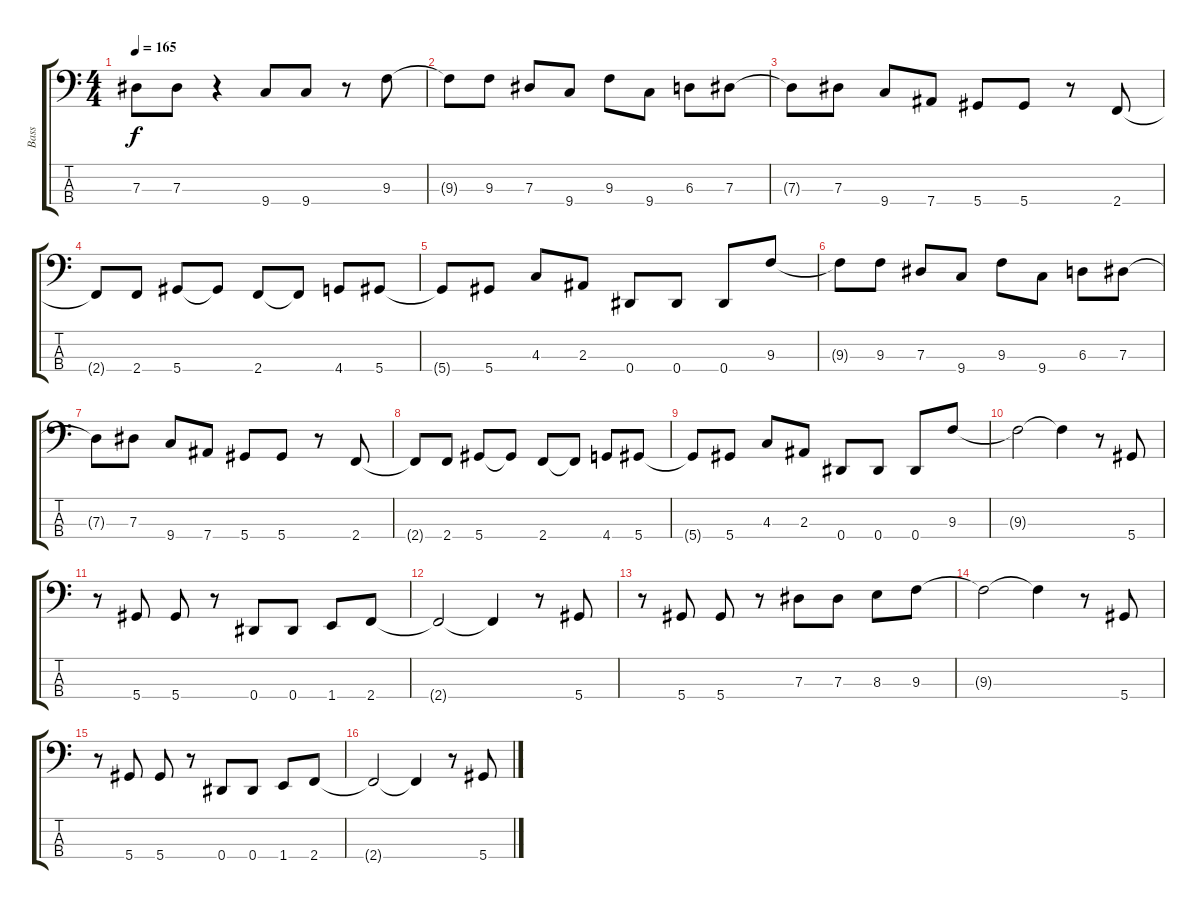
\track ("Bass" "Bass") {instrument electricbasspick}
\staff {score tabs}
\tuning (Gb2 Db2 Ab1 Eb1) {hide}
\ts (4 4)
\tempo 165
\clef f4
\ks c
7.3.8{dy f} 7.3.8 r.4 9.4.8 9.4.8 r.8 9.3.8 |
9.3{t}.8 9.3.8 7.3.8 9.4.8 9.3.8 9.4.8 6.3.8 7.3.8 |
7.3{t}.8 7.3.8 9.4.8 7.4.8 5.4.8 5.4.8 r.8 2.4.8 |
2.4{t}.8 2.4.8 5.4.8 5.4{t}.8 2.4.8 2.4{t}.8 4.4.8 5.4.8 |
5.4{t}.8 5.4.8 4.3.8 2.3.8 0.4.8 0.4.8 0.4.8 9.3.8 |
9.3{t}.8 9.3.8 7.3.8 9.4.8 9.3.8 9.4.8 6.3.8 7.3.8 |
7.3{t}.8 7.3.8 9.4.8 7.4.8 5.4.8 5.4.8 r.8 2.4.8 |
2.4{t}.8 2.4.8 5.4.8 5.4{t}.8 2.4.8 2.4{t}.8 4.4.8 5.4.8 |
5.4{t}.8 5.4.8 4.3.8 2.3.8 0.4.8 0.4.8 0.4.8 9.3.8 |
9.3{t}.2 9.3{t}.4 r.8 5.4.8 |
r.8 5.4.8 5.4.8 r.8 0.4.8 0.4.8 1.4.8 2.4.8 |
2.4{t}.2 2.4{t}.4 r.8 5.4.8 |
r.8 5.4.8 5.4.8 r.8 7.3.8 7.3.8 8.3.8 9.3.8 |
9.3{t}.2 9.3{t}.4 r.8 5.4.8 |
r.8 5.4.8 5.4.8 r.8 0.4.8 0.4.8 1.4.8 2.4.8 |
2.4{t}.2 2.4{t}.4 r.8 5.4.8
